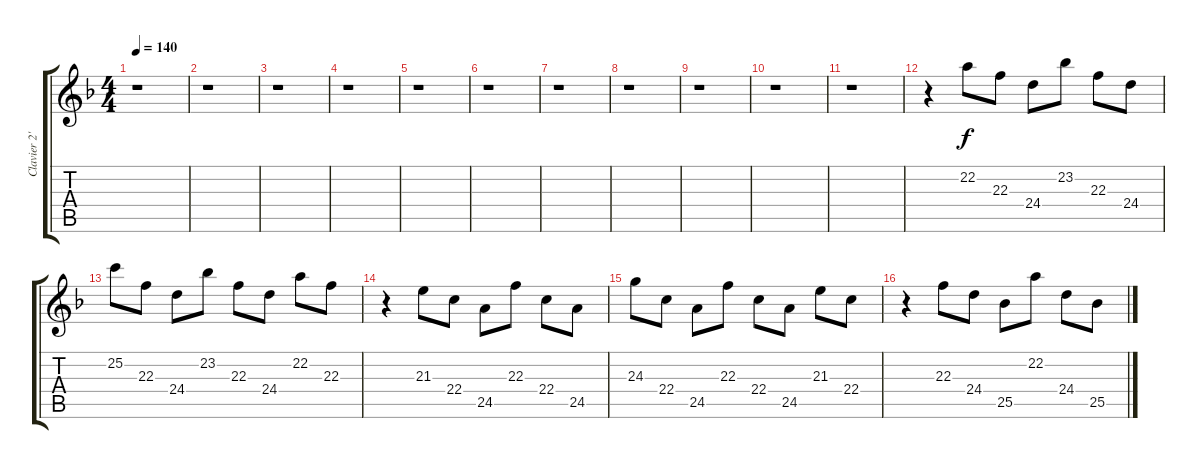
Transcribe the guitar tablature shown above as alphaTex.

\track ("Clavier 2'" "Clavier 2'") {instrument fx5brightness}
\staff {score tabs}
\tuning (E4 B3 G3 D3 A2 E2) {hide}
\ts (4 4)
\tempo 140
\clef g2
\ks f
r.1{dy f} |
r.1 |
r.1 |
r.1 |
r.1 |
r.1 |
r.1 |
r.1 |
r.1 |
r.1 |
r.1 |
r.4 22.2.8 22.3.8 24.4.8 23.2.8 22.3.8 24.4.8 |
25.2.8 22.3.8 24.4.8 23.2.8 22.3.8 24.4.8 22.2.8 22.3.8 |
r.4 21.3.8 22.4.8 24.5.8 22.3.8 22.4.8 24.5.8 |
24.3.8 22.4.8 24.5.8 22.3.8 22.4.8 24.5.8 21.3.8 22.4.8 |
r.4 22.3.8 24.4.8 25.5.8 22.2.8 24.4.8 25.5.8
